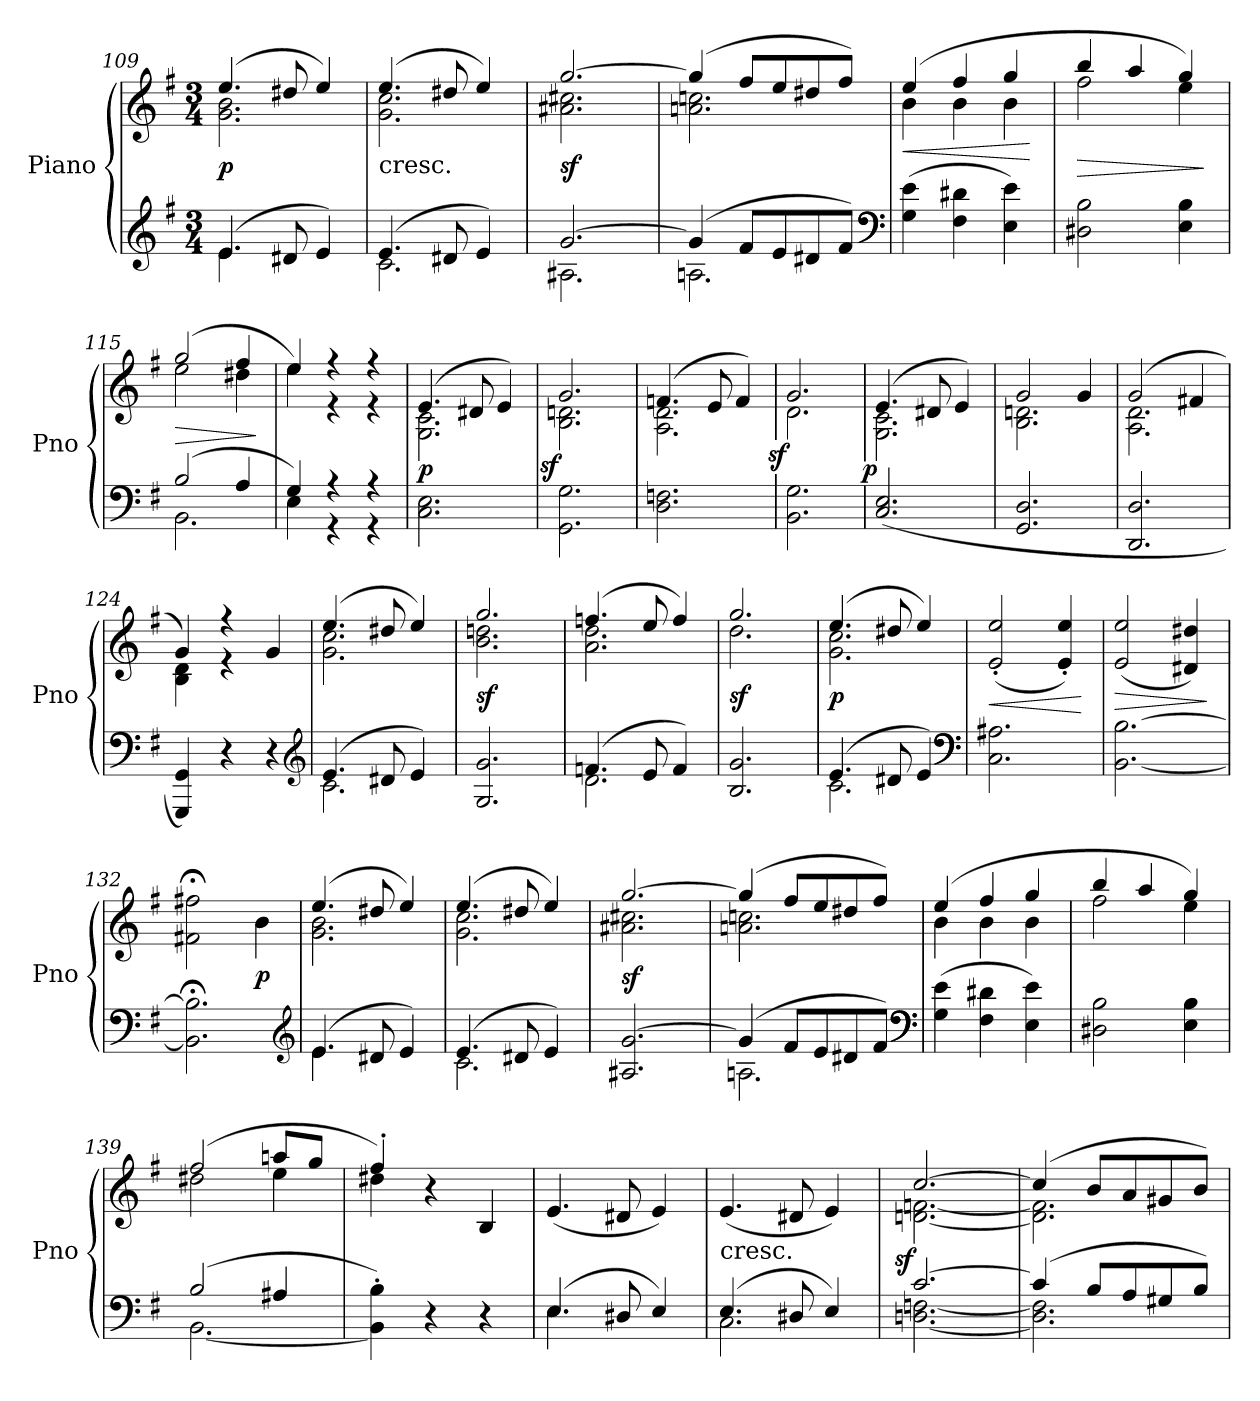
**kern	**kern	**dynam
*part1	*part1	*part1
*staff2	*staff1	*staff1/2
*I"Piano	*	*
*I'Pno	*	*
*clefG2	*clefG2	*
*k[f#]	*k[f#]	*
*M3/4	*M3/4	*
=109	=109	=109
*^	*^	*
(4.e	4.e	(4.ee	2.g 2.b	p
4.ryy	8d#X	8dd#X	.	.
.	4e)	4ee)	.	.
=110	=110	=110	=110	=110
!	!	!LO:TX:c:t=cresc.	!	!
(4.e	2.c	(4.ee	2.g 2.cc	.
8d#X	.	8dd#X	.	.
4e)	.	4ee)	.	.
=111	=111	=111	=111	=111
[2.g	2.A#X	[2.gg	2.a#X 2.cc#X	sf
=112	=112	=112	=112	=112
(4g]	2.An	(4gg]	2.an 2.ccn	.
8f#L	.	8ff#L	.	.
8e	.	8ee	.	.
8d#X	.	8dd#X	.	.
8f#J)	.	8ff#J)	.	.
*v	*v	*	*	*
*clefF4	*	*	*
=113	=113	=113	=113
(4G 4e	(4ee	4b	<
4F# 4d#X	4ff#	4b	.
4E 4e)	4gg	4b	.
*	*v	*v	*
.	.	[
=114	=114	=114
*	*^	*
2D#X 2B	4bb	2ff#	>
.	4aa	.	.
4E 4B	4gg)	4ee	.
*	*v	*v	*
.	.	]
=115	=115	=115
*^	*^	*
(2B	2.BB	(2gg	2ee	>
4A	.	4ff#	4dd#X	.
*v	*v	*	*	*
*	*v	*v	*
.	.	]
=116	=116	=116
*^	*^	*
4G)	4E	4ee	4ee)	.
4r	4r	4r	4r	.
4r	4r	4r	4r	.
*v	*v	*	*	*
=117	=117	=117	=117
2.C 2.E	(4.e	2.G 2.c	p
.	8d#X	.	.
.	4e)	.	.
=118	=118	=118	=118
!	!	!	!LO:DY:rj
2.GG\ 2.G\	2.g	2.B 2.dn	sf
=119	=119	=119	=119
2.D 2.Fn	(4.fn	2.A 2.d	.
.	8e	.	.
.	4f)	.	.
=120	=120	=120	=120
!	!	!	!LO:DY:rj
2.BB 2.G	2.g	2.d	sf
=121	=121	=121	=121
!	!	!	!LO:DY:rj
(2.C/ 2.E/	(4.e	2.G 2.c	p
.	8d#X	.	.
.	4e)	.	.
=122	=122	=122	=122
2.GG 2.D	2g	2.B 2.dn	.
.	4g	.	.
=123	=123	=123	=123
2.DD 2.D	(2g	2.A 2.d	.
.	4f#X	.	.
=124	=124	=124	=124
4GGG 4GG)	4g)	4B 4d	.
4r	4r	4r	.
4r	4g	4ryy	.
*clefG2	*	*	*
=125	=125	=125	=125
*^	*	*	*
(4.e	2.c	(4.ee	2.g 2.cc	.
8d#X	.	8dd#X	.	.
4e)	.	4ee)	.	.
*v	*v	*	*	*
=126	=126	=126	=126
2.G 2.g	2.gg	2.b 2.ddn	sf
=127	=127	=127	=127
*^	*	*	*
(4.fn	2.d	(4.ffn	2.a 2.dd	.
8e	.	8ee	.	.
4f)	.	4ff)	.	.
*v	*v	*	*	*
=128	=128	=128	=128
2.B 2.g	2.gg	2.dd	sf
=129	=129	=129	=129
*^	*	*	*
(4.e	2.c	(4.ee	2.g 2.cc	p
8d#X	.	8dd#X	.	.
4e)	.	4ee)	.	.
*v	*v	*	*	*
*	*v	*v	*
*clefF4	*	*
=130	=130	=130
2.C 2.A#X	(2e' 2ee'	<
.	4e' 4ee')	.
.	.	[
=131	=131	=131
[2.BB [2.B	(2e 2ee	>
.	4d#X 4dd#X)	.
.	.	]
=132	=132	=132
2.BB];< 2.B];<	2f#X;< 2ff#X;<	.
.	4b	p
*clefG2	*	*
=133	=133	=133
*^	*^	*
(4.e	4.e	(4.ee	2.g 2.b	.
8d#X	4.ryy	8dd#X	.	.
4e)	.	4ee)	.	.
=134	=134	=134	=134	=134
(4.e	2.c	(4.ee	2.g 2.cc	.
8d#X	.	8dd#X	.	.
4e)	.	4ee)	.	.
*v	*v	*	*	*
=135	=135	=135	=135
2.A#X [2.g	[2.gg	2.a#X 2.cc#X	sf
=136	=136	=136	=136
*^	*	*	*
(4g]	2.An	(4gg]	2.an 2.ccn	.
8f#L	.	8ff#L	.	.
8e	.	8ee	.	.
8d#X	.	8dd#X	.	.
8f#J)	.	8ff#J)	.	.
*v	*v	*	*	*
*clefF4	*	*	*
=137	=137	=137	=137
(4G 4e	(4ee	4b	.
4F# 4d#X	4ff#	4b	.
4E 4e)	4gg	4b	.
=138	=138	=138	=138
2D#X 2B	4bb	2ff#	.
.	4aa	.	.
4E 4B	4gg)	4ee	.
=139	=139	=139	=139
*^	*	*	*
(2B	[2.BB	(2ff#	2dd#X	.
4A#X	.	8aanL	4ee	.
.	.	8ggJ	.	.
*v	*v	*	*	*
=140	=140	=140	=140
4BB]' 4B')	4ff#')	4dd#X	.
4r	4r	4ryy	.
4r	4B	4ryy	.
*	*v	*v	*
=141	=141	=141
*^	*	*
(4.E	4.E	(4.e	.
8D#X/	4.ryy	8d#X	.
4E/)	.	4e)	.
=142	=142	=142	=142
!	!	!LO:TX:c:t=cresc.	!
(4.E	2.C	(4.e	.
8D#X	.	8d#X	.
4E)	.	4e)	.
=143	=143	=143	=143
*	*	*^	*
!	!	!	!	!LO:DY:rj
[2.c	[2.Dn [2.Fn	[2.cc	[2.dn [2.fn	sf
=144	=144	=144	=144	=144
(4c]	2.Dn] 2.Fn]	(4cc]	2.d] 2.f]	.
8BL	.	8bL	.	.
8A	.	8a	.	.
8G#X	.	8g#X	.	.
8BJ)	.	8bJ)	.	.
*v	*v	*	*	*
*	*v	*v	*
=	=	=
*-	*-	*-
